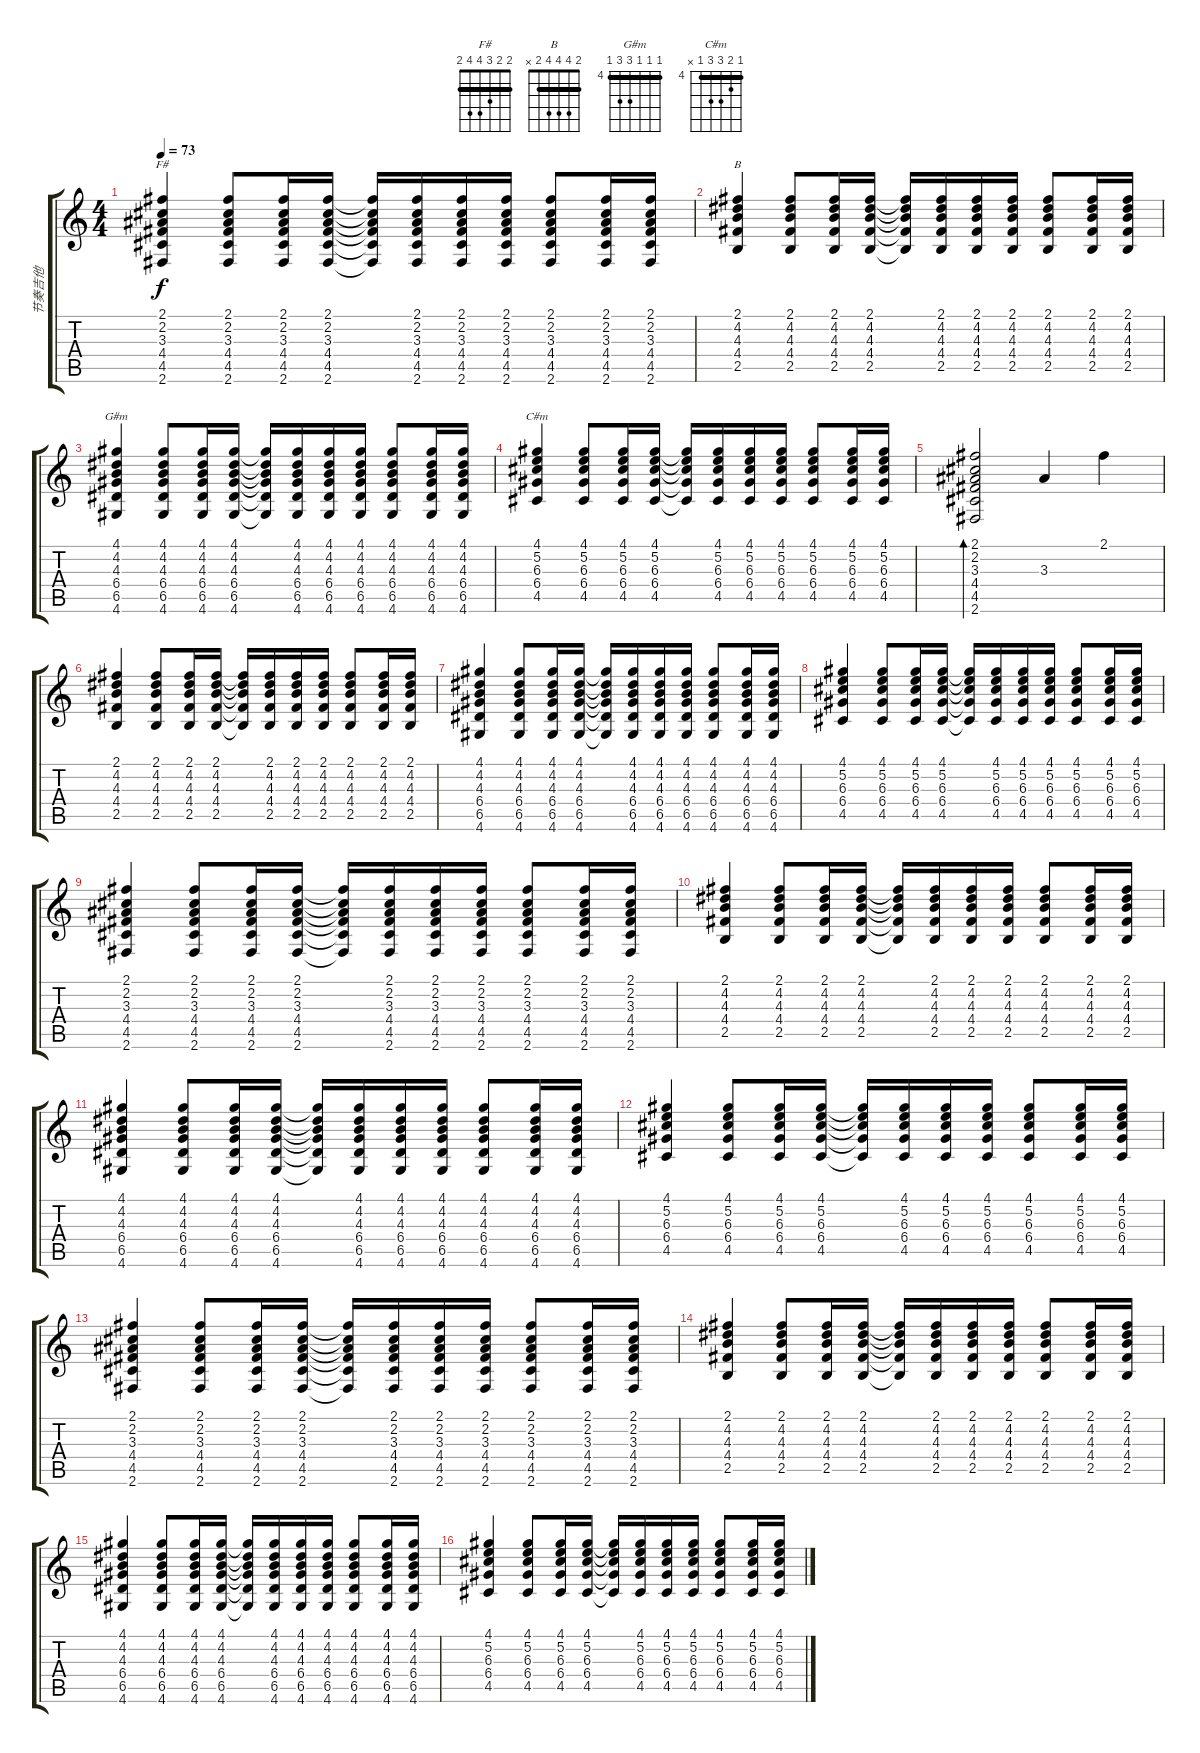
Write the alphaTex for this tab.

\track ("节奏吉他" "节奏吉他") {instrument acousticguitarsteel}
\staff {score tabs}
\tuning (E4 B3 G3 D3 A2 E2) {hide}
\chord ("F#" 2 2 3 4 4 2) {barre 2}
\chord ("B" 2 4 4 4 2 x) {barre 2}
\chord ("G#m" 4 4 4 6 6 4) {firstfret 4 barre 4}
\chord ("C#m" 4 5 6 6 4 x) {firstfret 4 barre 4}
\ts (4 4)
\tempo 73
\clef g2
\ks c
(2.1 2.2 3.3 4.4 4.5 2.6).4{ch "F#" dy f} (2.1 2.2 3.3 4.4 4.5 2.6).8 (2.1 2.2 3.3 4.4 4.5 2.6).16 (2.1 2.2 3.3 4.4 4.5 2.6).16 (2.1{t} 2.2{t} 3.3{t} 4.4{t} 4.5{t} 2.6{t}).16 (2.1 2.2 3.3 4.4 4.5 2.6).16 (2.1 2.2 3.3 4.4 4.5 2.6).16 (2.1 2.2 3.3 4.4 4.5 2.6).16 (2.1 2.2 3.3 4.4 4.5 2.6).8 (2.1 2.2 3.3 4.4 4.5 2.6).16 (2.1 2.2 3.3 4.4 4.5 2.6).16 |
(2.1 4.2 4.3 4.4 2.5).4{ch "B"} (2.1 4.2 4.3 4.4 2.5).8 (2.1 4.2 4.3 4.4 2.5).16 (2.1 4.2 4.3 4.4 2.5).16 (2.1{t} 4.2{t} 4.3{t} 4.4{t} 2.5{t}).16 (2.1 4.2 4.3 4.4 2.5).16 (2.1 4.2 4.3 4.4 2.5).16 (2.1 4.2 4.3 4.4 2.5).16 (2.1 4.2 4.3 4.4 2.5).8 (2.1 4.2 4.3 4.4 2.5).16 (2.1 4.2 4.3 4.4 2.5).16 |
(4.1 4.2 4.3 6.4 6.5 4.6).4{ch "G#m"} (4.1 4.2 4.3 6.4 6.5 4.6).8 (4.1 4.2 4.3 6.4 6.5 4.6).16 (4.1 4.2 4.3 6.4 6.5 4.6).16 (4.1{t} 4.2{t} 4.3{t} 6.4{t} 6.5{t} 4.6{t}).16 (4.1 4.2 4.3 6.4 6.5 4.6).16 (4.1 4.2 4.3 6.4 6.5 4.6).16 (4.1 4.2 4.3 6.4 6.5 4.6).16 (4.1 4.2 4.3 6.4 6.5 4.6).8 (4.1 4.2 4.3 6.4 6.5 4.6).16 (4.1 4.2 4.3 6.4 6.5 4.6).16 |
(4.1 5.2 6.3 6.4 4.5).4{ch "C#m"} (4.1 5.2 6.3 6.4 4.5).8 (4.1 5.2 6.3 6.4 4.5).16 (4.1 5.2 6.3 6.4 4.5).16 (4.1{t} 5.2{t} 6.3{t} 6.4{t} 4.5{t}).16 (4.1 5.2 6.3 6.4 4.5).16 (4.1 5.2 6.3 6.4 4.5).16 (4.1 5.2 6.3 6.4 4.5).16 (4.1 5.2 6.3 6.4 4.5).8 (4.1 5.2 6.3 6.4 4.5).16 (4.1 5.2 6.3 6.4 4.5).16 |
(2.1 2.2 3.3 4.4 4.5 2.6).2{bd 240} 3.3.4 2.1.4 |
(2.1 4.2 4.3 4.4 2.5).4 (2.1 4.2 4.3 4.4 2.5).8 (2.1 4.2 4.3 4.4 2.5).16 (2.1 4.2 4.3 4.4 2.5).16 (2.1{t} 4.2{t} 4.3{t} 4.4{t} 2.5{t}).16 (2.1 4.2 4.3 4.4 2.5).16 (2.1 4.2 4.3 4.4 2.5).16 (2.1 4.2 4.3 4.4 2.5).16 (2.1 4.2 4.3 4.4 2.5).8 (2.1 4.2 4.3 4.4 2.5).16 (2.1 4.2 4.3 4.4 2.5).16 |
(4.1 4.2 4.3 6.4 6.5 4.6).4 (4.1 4.2 4.3 6.4 6.5 4.6).8 (4.1 4.2 4.3 6.4 6.5 4.6).16 (4.1 4.2 4.3 6.4 6.5 4.6).16 (4.1{t} 4.2{t} 4.3{t} 6.4{t} 6.5{t} 4.6{t}).16 (4.1 4.2 4.3 6.4 6.5 4.6).16 (4.1 4.2 4.3 6.4 6.5 4.6).16 (4.1 4.2 4.3 6.4 6.5 4.6).16 (4.1 4.2 4.3 6.4 6.5 4.6).8 (4.1 4.2 4.3 6.4 6.5 4.6).16 (4.1 4.2 4.3 6.4 6.5 4.6).16 |
(4.1 5.2 6.3 6.4 4.5).4 (4.1 5.2 6.3 6.4 4.5).8 (4.1 5.2 6.3 6.4 4.5).16 (4.1 5.2 6.3 6.4 4.5).16 (4.1{t} 5.2{t} 6.3{t} 6.4{t} 4.5{t}).16 (4.1 5.2 6.3 6.4 4.5).16 (4.1 5.2 6.3 6.4 4.5).16 (4.1 5.2 6.3 6.4 4.5).16 (4.1 5.2 6.3 6.4 4.5).8 (4.1 5.2 6.3 6.4 4.5).16 (4.1 5.2 6.3 6.4 4.5).16 |
(2.1 2.2 3.3 4.4 4.5 2.6).4 (2.1 2.2 3.3 4.4 4.5 2.6).8 (2.1 2.2 3.3 4.4 4.5 2.6).16 (2.1 2.2 3.3 4.4 4.5 2.6).16 (2.1{t} 2.2{t} 3.3{t} 4.4{t} 4.5{t} 2.6{t}).16 (2.1 2.2 3.3 4.4 4.5 2.6).16 (2.1 2.2 3.3 4.4 4.5 2.6).16 (2.1 2.2 3.3 4.4 4.5 2.6).16 (2.1 2.2 3.3 4.4 4.5 2.6).8 (2.1 2.2 3.3 4.4 4.5 2.6).16 (2.1 2.2 3.3 4.4 4.5 2.6).16 |
(2.1 4.2 4.3 4.4 2.5).4 (2.1 4.2 4.3 4.4 2.5).8 (2.1 4.2 4.3 4.4 2.5).16 (2.1 4.2 4.3 4.4 2.5).16 (2.1{t} 4.2{t} 4.3{t} 4.4{t} 2.5{t}).16 (2.1 4.2 4.3 4.4 2.5).16 (2.1 4.2 4.3 4.4 2.5).16 (2.1 4.2 4.3 4.4 2.5).16 (2.1 4.2 4.3 4.4 2.5).8 (2.1 4.2 4.3 4.4 2.5).16 (2.1 4.2 4.3 4.4 2.5).16 |
(4.1 4.2 4.3 6.4 6.5 4.6).4 (4.1 4.2 4.3 6.4 6.5 4.6).8 (4.1 4.2 4.3 6.4 6.5 4.6).16 (4.1 4.2 4.3 6.4 6.5 4.6).16 (4.1{t} 4.2{t} 4.3{t} 6.4{t} 6.5{t} 4.6{t}).16 (4.1 4.2 4.3 6.4 6.5 4.6).16 (4.1 4.2 4.3 6.4 6.5 4.6).16 (4.1 4.2 4.3 6.4 6.5 4.6).16 (4.1 4.2 4.3 6.4 6.5 4.6).8 (4.1 4.2 4.3 6.4 6.5 4.6).16 (4.1 4.2 4.3 6.4 6.5 4.6).16 |
(4.1 5.2 6.3 6.4 4.5).4 (4.1 5.2 6.3 6.4 4.5).8 (4.1 5.2 6.3 6.4 4.5).16 (4.1 5.2 6.3 6.4 4.5).16 (4.1{t} 5.2{t} 6.3{t} 6.4{t} 4.5{t}).16 (4.1 5.2 6.3 6.4 4.5).16 (4.1 5.2 6.3 6.4 4.5).16 (4.1 5.2 6.3 6.4 4.5).16 (4.1 5.2 6.3 6.4 4.5).8 (4.1 5.2 6.3 6.4 4.5).16 (4.1 5.2 6.3 6.4 4.5).16 |
(2.1 2.2 3.3 4.4 4.5 2.6).4 (2.1 2.2 3.3 4.4 4.5 2.6).8 (2.1 2.2 3.3 4.4 4.5 2.6).16 (2.1 2.2 3.3 4.4 4.5 2.6).16 (2.1{t} 2.2{t} 3.3{t} 4.4{t} 4.5{t} 2.6{t}).16 (2.1 2.2 3.3 4.4 4.5 2.6).16 (2.1 2.2 3.3 4.4 4.5 2.6).16 (2.1 2.2 3.3 4.4 4.5 2.6).16 (2.1 2.2 3.3 4.4 4.5 2.6).8 (2.1 2.2 3.3 4.4 4.5 2.6).16 (2.1 2.2 3.3 4.4 4.5 2.6).16 |
(2.1 4.2 4.3 4.4 2.5).4 (2.1 4.2 4.3 4.4 2.5).8 (2.1 4.2 4.3 4.4 2.5).16 (2.1 4.2 4.3 4.4 2.5).16 (2.1{t} 4.2{t} 4.3{t} 4.4{t} 2.5{t}).16 (2.1 4.2 4.3 4.4 2.5).16 (2.1 4.2 4.3 4.4 2.5).16 (2.1 4.2 4.3 4.4 2.5).16 (2.1 4.2 4.3 4.4 2.5).8 (2.1 4.2 4.3 4.4 2.5).16 (2.1 4.2 4.3 4.4 2.5).16 |
(4.1 4.2 4.3 6.4 6.5 4.6).4 (4.1 4.2 4.3 6.4 6.5 4.6).8 (4.1 4.2 4.3 6.4 6.5 4.6).16 (4.1 4.2 4.3 6.4 6.5 4.6).16 (4.1{t} 4.2{t} 4.3{t} 6.4{t} 6.5{t} 4.6{t}).16 (4.1 4.2 4.3 6.4 6.5 4.6).16 (4.1 4.2 4.3 6.4 6.5 4.6).16 (4.1 4.2 4.3 6.4 6.5 4.6).16 (4.1 4.2 4.3 6.4 6.5 4.6).8 (4.1 4.2 4.3 6.4 6.5 4.6).16 (4.1 4.2 4.3 6.4 6.5 4.6).16 |
(4.1 5.2 6.3 6.4 4.5).4 (4.1 5.2 6.3 6.4 4.5).8 (4.1 5.2 6.3 6.4 4.5).16 (4.1 5.2 6.3 6.4 4.5).16 (4.1{t} 5.2{t} 6.3{t} 6.4{t} 4.5{t}).16 (4.1 5.2 6.3 6.4 4.5).16 (4.1 5.2 6.3 6.4 4.5).16 (4.1 5.2 6.3 6.4 4.5).16 (4.1 5.2 6.3 6.4 4.5).8 (4.1 5.2 6.3 6.4 4.5).16 (4.1 5.2 6.3 6.4 4.5).16
